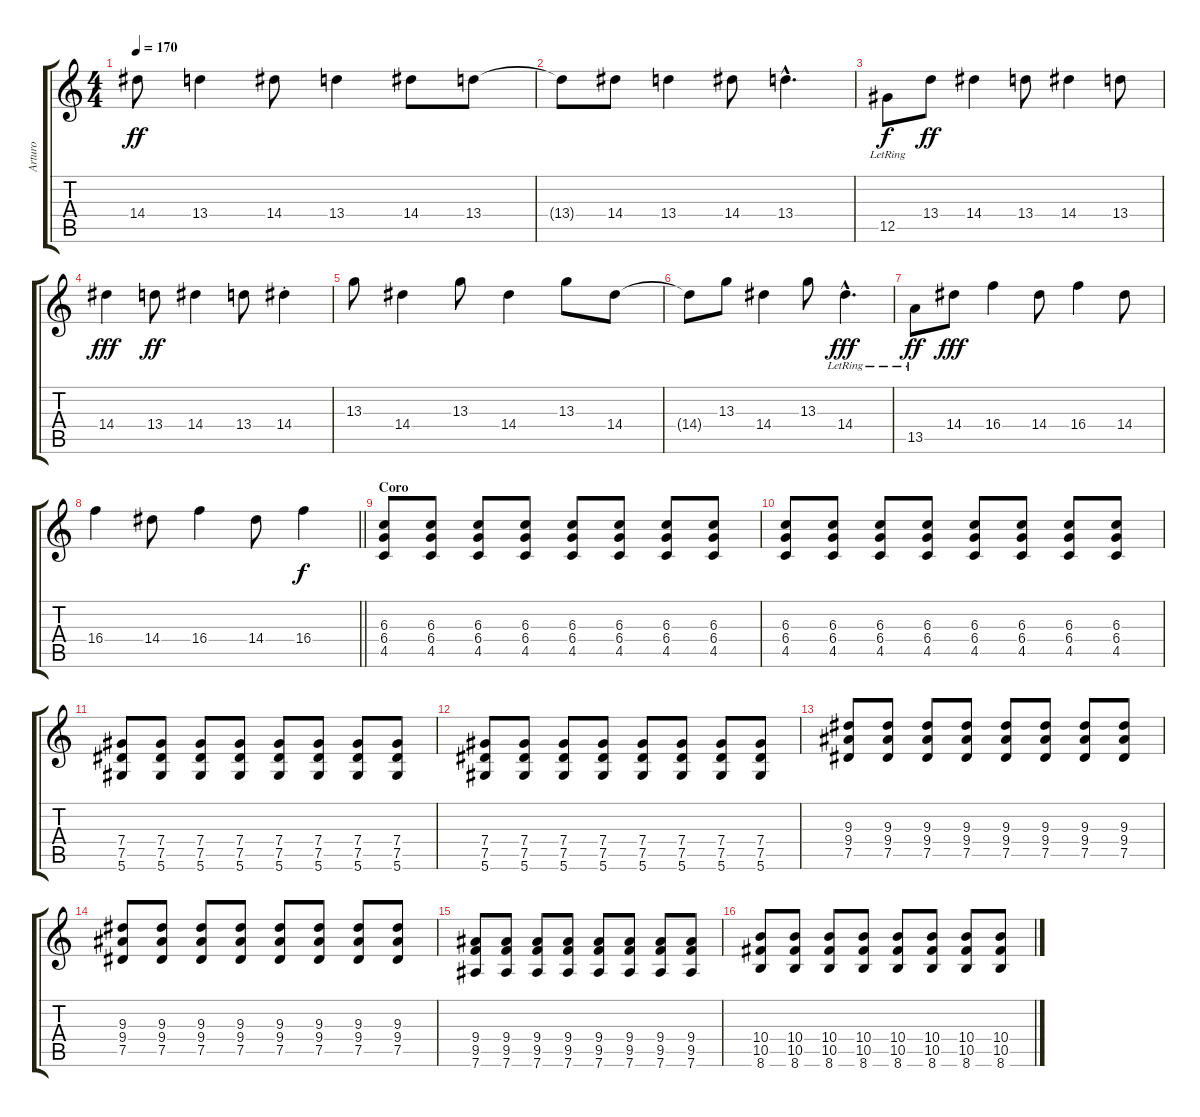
\track ("Arturo" "Arturo") {instrument distortionguitar}
\staff {score tabs}
\tuning (Eb4 Bb3 Gb3 Db3 Ab2 Eb2) {hide}
\ts (4 4)
\tempo 170
\clef g2
\ks c
14.4.8{dy ff} 13.4.4 14.4.8 13.4.4 14.4.8 13.4.8 |
13.4{t}.8 14.4.8 13.4.4 14.4.8 13.4{hac}.4{d} |
12.5{lr}.8{dy f} 13.4.8{dy ff} 14.4.4 13.4.8 14.4.4 13.4.8 |
14.4.4{dy fff} 13.4.8{dy ff} 14.4.4 13.4.8 14.4{st}.4 |
13.3.8 14.4.4 13.3.8 14.4.4 13.3.8 14.4.8 |
14.4{t}.8 13.3.8 14.4.4 13.3.8 14.4{hac lr}.4{d dy fff} |
13.5{lr}.8{dy ff} 14.4.8{dy fff} 16.4.4 14.4.8 16.4.4 14.4.8 |
\barLineRight lightlight
16.4.4 14.4.8 16.4.4 14.4.8 16.4.4{dy f} |
\section ("" "Coro")
(6.3 6.4 4.5).8 (6.3 6.4 4.5).8 (6.3 6.4 4.5).8 (6.3 6.4 4.5).8 (6.3 6.4 4.5).8 (6.3 6.4 4.5).8 (6.3 6.4 4.5).8 (6.3 6.4 4.5).8 |
(6.3 6.4 4.5).8 (6.3 6.4 4.5).8 (6.3 6.4 4.5).8 (6.3 6.4 4.5).8 (6.3 6.4 4.5).8 (6.3 6.4 4.5).8 (6.3 6.4 4.5).8 (6.3 6.4 4.5).8 |
(7.4 7.5 5.6).8 (7.4 7.5 5.6).8 (7.4 7.5 5.6).8 (7.4 7.5 5.6).8 (7.4 7.5 5.6).8 (7.4 7.5 5.6).8 (7.4 7.5 5.6).8 (7.4 7.5 5.6).8 |
(7.4 7.5 5.6).8 (7.4 7.5 5.6).8 (7.4 7.5 5.6).8 (7.4 7.5 5.6).8 (7.4 7.5 5.6).8 (7.4 7.5 5.6).8 (7.4 7.5 5.6).8 (7.4 7.5 5.6).8 |
(9.3 9.4 7.5).8 (9.3 9.4 7.5).8 (9.3 9.4 7.5).8 (9.3 9.4 7.5).8 (9.3 9.4 7.5).8 (9.3 9.4 7.5).8 (9.3 9.4 7.5).8 (9.3 9.4 7.5).8 |
(9.3 9.4 7.5).8 (9.3 9.4 7.5).8 (9.3 9.4 7.5).8 (9.3 9.4 7.5).8 (9.3 9.4 7.5).8 (9.3 9.4 7.5).8 (9.3 9.4 7.5).8 (9.3 9.4 7.5).8 |
(9.4 9.5 7.6).8 (9.4 9.5 7.6).8 (9.4 9.5 7.6).8 (9.4 9.5 7.6).8 (9.4 9.5 7.6).8 (9.4 9.5 7.6).8 (9.4 9.5 7.6).8 (9.4 9.5 7.6).8 |
(10.4 10.5 8.6).8 (10.4 10.5 8.6).8 (10.4 10.5 8.6).8 (10.4 10.5 8.6).8 (10.4 10.5 8.6).8 (10.4 10.5 8.6).8 (10.4 10.5 8.6).8 (10.4 10.5 8.6).8
